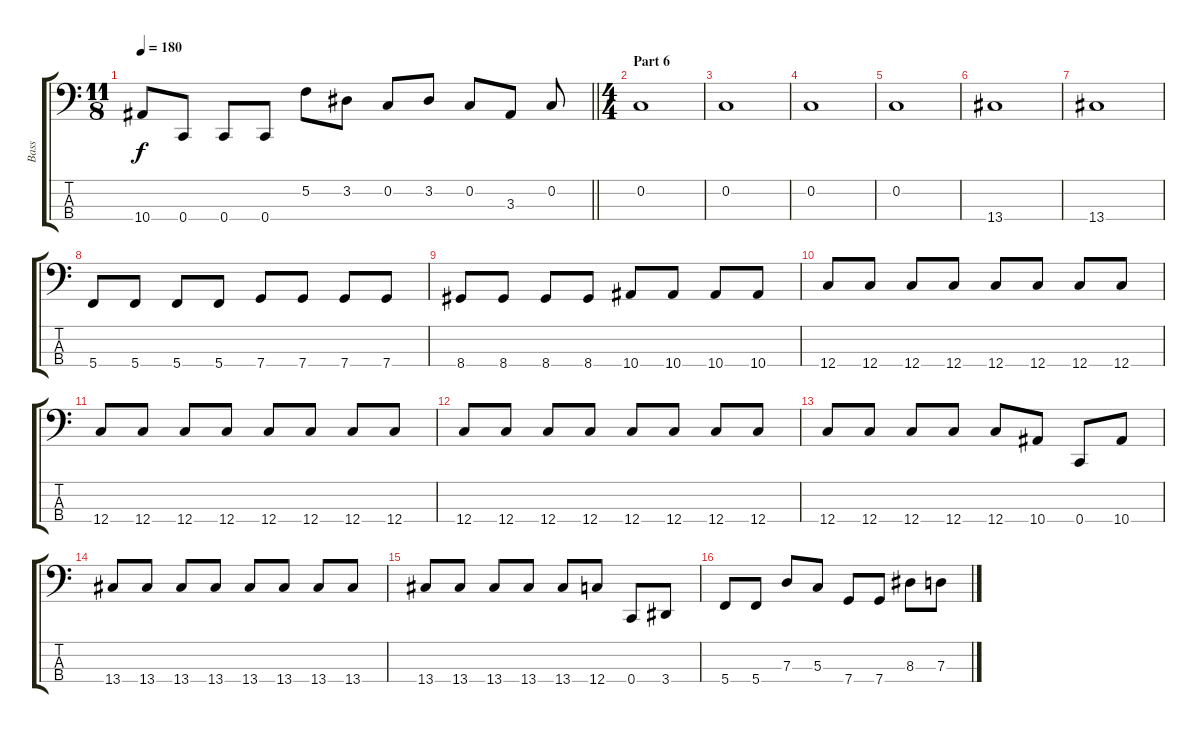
\track ("Bass" "Bass") {instrument electricbassfinger}
\staff {score tabs}
\tuning (F2 C2 G1 C1) {hide}
\ts (11 8)
\tempo 180
\clef f4
\barLineRight lightlight
\ks c
10.4.8{dy f} 0.4.8 0.4.8 0.4.8 5.2.8 3.2.8 0.2.8 3.2.8 0.2.8 3.3.8 0.2.8 |
\ts (4 4)
\section ("" "Part 6")
0.2.1 |
0.2.1 |
0.2.1 |
0.2.1 |
13.4.1 |
13.4.1 |
5.4.8 5.4.8 5.4.8 5.4.8 7.4.8 7.4.8 7.4.8 7.4.8 |
8.4.8 8.4.8 8.4.8 8.4.8 10.4.8 10.4.8 10.4.8 10.4.8 |
12.4.8 12.4.8 12.4.8 12.4.8 12.4.8 12.4.8 12.4.8 12.4.8 |
12.4.8 12.4.8 12.4.8 12.4.8 12.4.8 12.4.8 12.4.8 12.4.8 |
12.4.8 12.4.8 12.4.8 12.4.8 12.4.8 12.4.8 12.4.8 12.4.8 |
12.4.8 12.4.8 12.4.8 12.4.8 12.4.8 10.4.8 0.4.8 10.4.8 |
13.4.8 13.4.8 13.4.8 13.4.8 13.4.8 13.4.8 13.4.8 13.4.8 |
13.4.8 13.4.8 13.4.8 13.4.8 13.4.8 12.4.8 0.4.8 3.4.8 |
5.4.8 5.4.8 7.3.8 5.3.8 7.4.8 7.4.8 8.3.8 7.3.8
